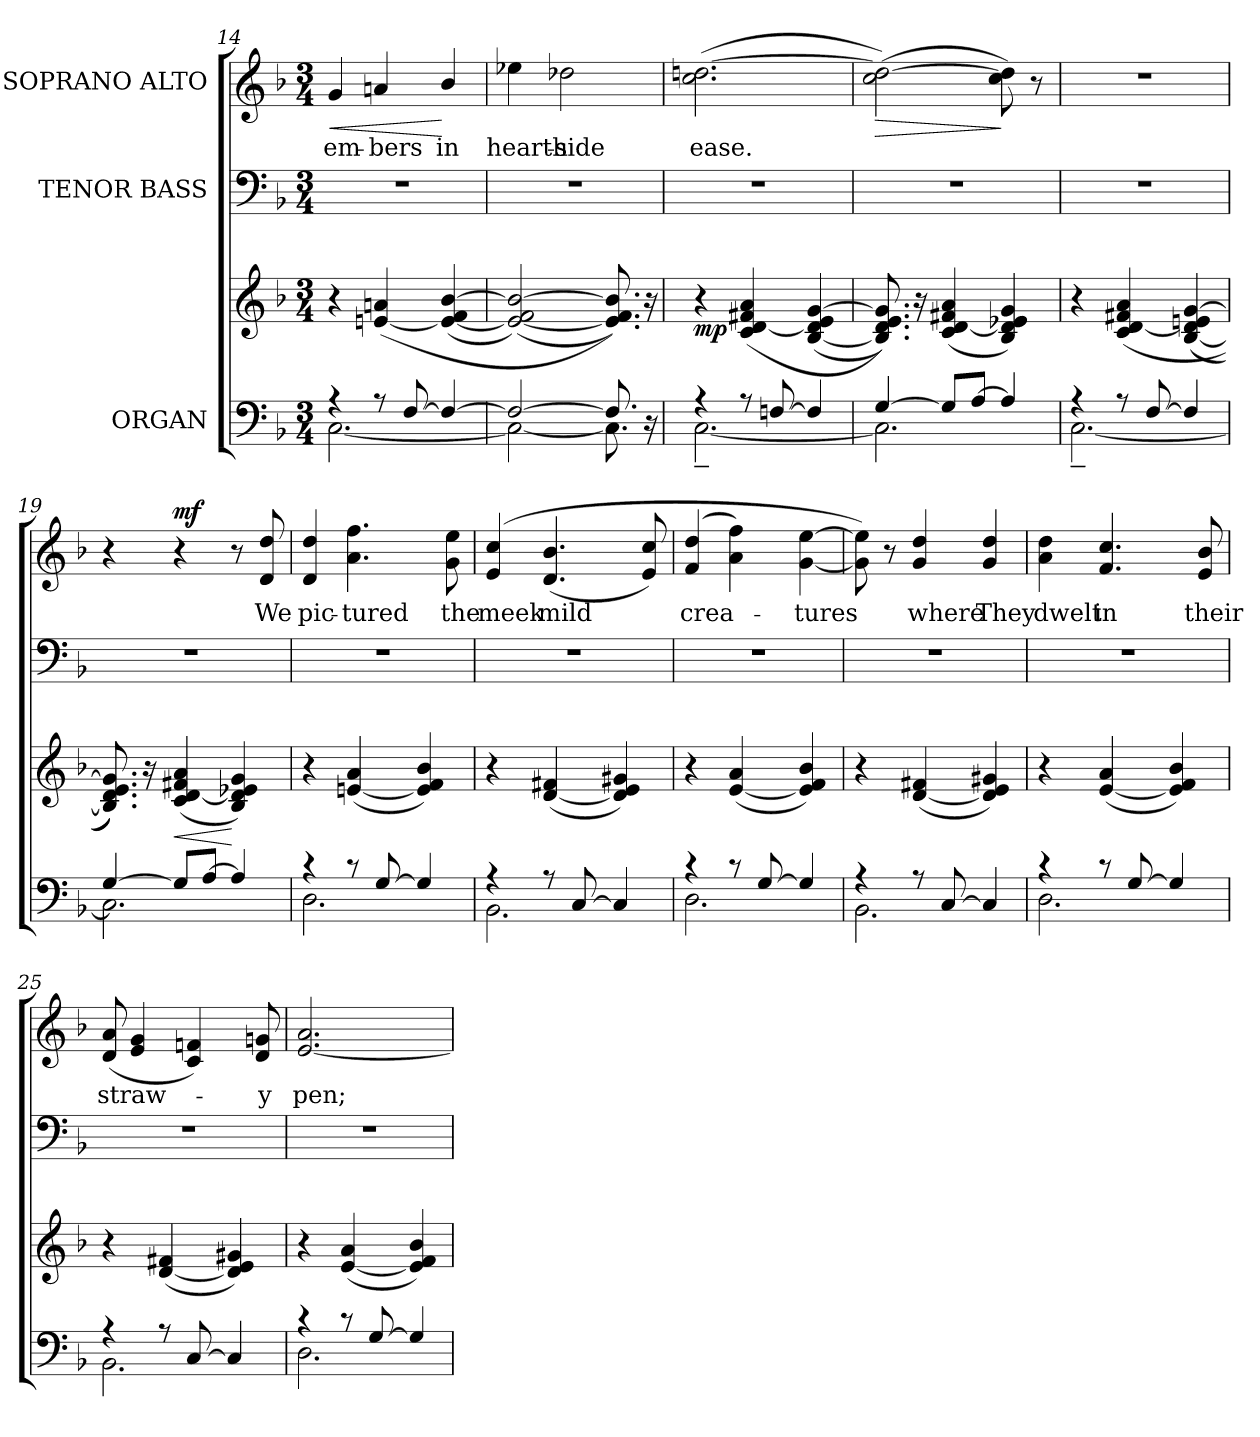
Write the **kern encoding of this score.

**kern	**kern	**dynam	**kern	**kern	**text	**dynam
*part3	*part3	*part3	*part2	*part1	*part1	*part1
*staff4	*staff3	*staff3/4	*staff2	*staff1	*staff1	*staff1
*I"ORGAN	*	*	*I"TENOR BASS	*I"SOPRANO ALTO	*	*
*clefF4	*clefG2	*	*clefF4	*clefG2	*	*
*k[b-]	*k[b-]	*	*k[b-]	*k[b-]	*	*
*F:	*F:	*	*F:	*F:	*	*
*M3/4	*M3/4	*	*M3/4	*M3/4	*	*
=14	=14	=14	=14	=14	=14	=14
*^	*	*	*	*	*	*
!	!	!	!	!	!	!LO:LY:b	!LO:HP:b
4rA	[<2.C\	4r	.	2.r	4g/	em-	<
!	!	!	!	!	!	!LO:LY:b:rj	!
8rG	.	([<4en/ 4an/	.	.	4an/	-bers	.
[>8F/	.	.	.	.	.	.	.
!	!	!	!	!	!	!LO:LY:b	!
4F/_	.	(<4e/_ 4f/ [>4b-/	.	.	4b-/	in	[
=15	=15	=15	=15	=15	=15	=15	=15
!	!	!	!	!	!	!LO:LY:b	!
2F/_	2C\_	(<2e/_ 2f/ 2b-/_)	.	2.r	4ee-X\	hearth-	.
!	!	!	!	!	!	!LO:LY:b	!
.	.	.	.	.	2dd-X\	-side	.
8.F/]	8.C\]	8.e/] 8.f/ 8.b-/]))	.	.	.	.	.
16rC	16ryy	16ra	.	.	.	.	.
!!LO:PB:g=z
=16	=16	=16	=16	=16	=16	=16	=16
!	!	!	!LO:DY:b	!	!	!LO:LY:b	!
4rA	[<2.C~<\	4r	mp	2.r	(2.cc\ [>2.ddn\	ease.	.
8rG	.	(4c/ [<4d/ 4f#X/ 4a/	.	.	.	.	.
[>8Fn/	.	.	.	.	.	.	.
4F/]	.	([<4B-/ 4d/] 4e/ [>4g/	.	.	.	.	.
=17	=17	=17	=17	=17	=17	=17	=17
!	!	!	!	!	!	!	!LO:HP:b
[>4G/	2.C\]	8.B-/] 8.d/ 8.e/ 8.g/]))	.	2.r	(2cc\ 2dd\_)	.	>
.	.	16ra	.	.	.	.	.
8G/L]	.	(4c/ [<4d/ 4f#X/ 4a/	.	.	.	.	.
[>8A/J	.	.	.	.	.	.	.
4A/]	.	4B-/ 4d/] 4e-X/ 4g/)	.	.	8cc\ 8dd\])	.	]
.	.	.	.	.	8r	.	.
=18	=18	=18	=18	=18	=18	=18	=18
!	!	!	!	!	!LO:N:vis=1	!	!
4rA	[<2.C~<\	4r	.	2.r	2.r	.	.
8rG	.	(4c/ [<4d/ 4f#X/ 4a/	.	.	.	.	.
[>8F/	.	.	.	.	.	.	.
4F/]	.	([<4B-/ 4d/] 4en/ [>4g/	.	.	.	.	.
=19	=19	=19	=19	=19	=19	=19	=19
[>4G/	2.C\]	8.B-/] 8.d/ 8.e/ 8.g/]))	.	2.r	4r	.	.
.	.	16ra	.	.	.	.	.
!	!	!	!LO:HP:b	!	!	!	!LO:DY:a
8G/L]	.	(4c/ [<4d/ 4f#X/ 4a/	<	.	4r	.	mf
[>8A/J	.	.	.	.	.	.	.
4A/]	.	4B-/ 4d/] 4e-X/ 4g/)	[	.	8r	.	.
!	!	!	!	!	!	!LO:LY:b	!
.	.	.	.	.	8d/ 8dd/	We	.
=20	=20	=20	=20	=20	=20	=20	=20
!	!	!	!	!	!	!LO:LY:b	!
4rc	2.D\	4r	.	2.r	4d/ 4dd/	pic-	.
!	!	!	!	!	!	!LO:LY:b	!
8rB	.	([<4en/ 4a/	.	.	4.a\ 4.ff\	-tured	.
[>8G/	.	.	.	.	.	.	.
4G/]	.	4e/] 4f/ 4b-/)	.	.	.	.	.
!	!	!	!	!	!	!LO:LY:b	!
.	.	.	.	.	8g\ 8ee\	the	.
!!LO:LB:g=z
=21	=21	=21	=21	=21	=21	=21	=21
!	!	!	!	!	!	!LO:LY:b	!
4rA	2.BB-\	4r	.	2.r	(<4e/ 4cc/	meek	.
!	!	!	!	!	!	!LO:LY:b	!
8rG	.	([<4d/ 4f#X/	.	.	(<4.d/ 4.b-/	mild	.
[>8C/	.	.	.	.	.	.	.
4C/]	.	4d/] 4e/ 4g#X/)	.	.	.	.	.
.	.	.	.	.	8e/ 8cc/)	.	.
=22	=22	=22	=22	=22	=22	=22	=22
!	!	!	!	!	!	!LO:LY:b	!
4rc	2.D\	4r	.	2.r	(<4f/ 4dd/	crea-	.
8rB	.	([<4e/ 4a/	.	.	4a\ 4ff\)	.	.
[>8G/	.	.	.	.	.	.	.
!	!	!	!	!	!	!LO:LY:b	!
4G/]	.	4e/] 4f/ 4b-/)	.	.	[<4g\ [>4ee\	-tures	.
=23	=23	=23	=23	=23	=23	=23	=23
4rA	2.BB-\	4r	.	2.r	8g\] 8ee\])	.	.
.	.	.	.	.	8r	.	.
!	!	!	!	!	!	!LO:LY:b	!
8rG	.	([<4d/ 4f#X/	.	.	4g/ 4dd/	where	.
[>8C/	.	.	.	.	.	.	.
!	!	!	!	!	!	!LO:LY:b	!
4C/]	.	4d/] 4e/ 4g#X/)	.	.	4g/ 4dd/	They	.
=24	=24	=24	=24	=24	=24	=24	=24
!	!	!	!	!	!	!LO:LY:b	!
4rc	2.D\	4r	.	2.r	4a\ 4dd\	dwelt	.
!	!	!	!	!	!	!LO:LY:b	!
8rB	.	([<4e/ 4a/	.	.	4.f/ 4.cc/	in	.
[>8G/	.	.	.	.	.	.	.
4G/]	.	4e/] 4f/ 4b-/)	.	.	.	.	.
!	!	!	!	!	!	!LO:LY:b	!
.	.	.	.	.	8e/ 8b-/	their	.
=25	=25	=25	=25	=25	=25	=25	=25
!	!	!	!	!	!	!LO:LY:b	!
4rA	2.BB-\	4r	.	2.r	(<8d/ 8a/	straw-	.
.	.	.	.	.	4e/ 4g/	.	.
8rG	.	([<4d/ 4f#X/	.	.	.	.	.
[>8C/	.	.	.	.	4c/ 4fn/)	.	.
4C/]	.	4d/] 4e/ 4g#X/)	.	.	.	.	.
!	!	!	!	!	!	!LO:LY:b	!
.	.	.	.	.	8d/ 8gn/	-y	.
=26	=26	=26	=26	=26	=26	=26	=26
!	!	!	!	!	!	!LO:LY:b	!
4rc	2.D\	4r	.	2.r	[<2.e/ 2.a/	pen;	.
8rB	.	([<4e/ 4a/	.	.	.	.	.
[>8G/	.	.	.	.	.	.	.
4G/]	.	4e/] 4f/ 4b-/)	.	.	.	.	.
*v	*v	*	*	*	*	*	*
=	=	=	=	=	=	=
*-	*-	*-	*-	*-	*-	*-
